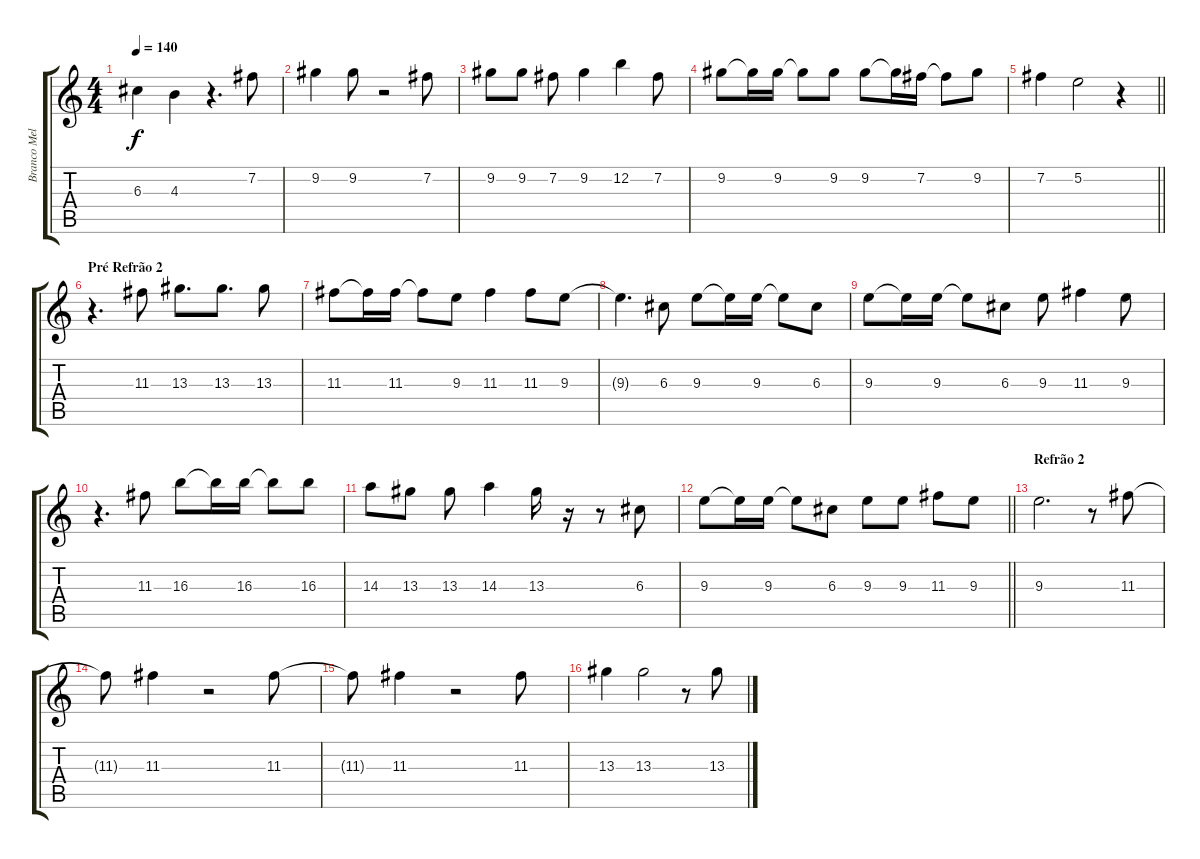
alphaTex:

\track ("Branco Mello" "Branco Mel") {instrument electricguitarjazz}
\staff {score tabs}
\tuning (E4 B3 G3 D3 A2 E2) {hide}
\ts (4 4)
\tempo 140
\clef g2
\ks c
6.3.4{dy f} 4.3.4 r.4{d} 7.2.8 |
9.2.4 9.2.8 r.2 7.2.8 |
9.2.8 9.2.8 7.2.8 9.2.4 12.2.4 7.2.8 |
9.2.8 9.2{t}.16 9.2.16 9.2{t}.8 9.2.8 9.2.8 9.2{t}.16 7.2.16 7.2{t}.8 9.2.8 |
\barLineRight lightlight
7.2.4 5.2.2 r.4 |
\section ("" "Pré Refrão 2")
r.4{d} 11.3.8 13.3.8{d} 13.3.8{d} 13.3.8 |
11.3.8 11.3{t}.16 11.3.16 11.3{t}.8 9.3.8 11.3.4 11.3.8 9.3.8 |
9.3{t}.4{d} 6.3.8 9.3.8 9.3{t}.16 9.3.16 9.3{t}.8 6.3.8 |
9.3.8 9.3{t}.16 9.3.16 9.3{t}.8 6.3.8 9.3.8 11.3.4 9.3.8 |
r.4{d} 11.3.8 16.3.8 16.3{t}.16 16.3.16 16.3{t}.8 16.3.8 |
14.3.8 13.3.8 13.3.8 14.3.4 13.3.16 r.16 r.8 6.3.8 |
\barLineRight lightlight
9.3.8 9.3{t}.16 9.3.16 9.3{t}.8 6.3.8 9.3.8 9.3.8 11.3.8 9.3.8 |
\section ("" "Refrão 2")
9.3.2{d} r.8 11.3.8 |
11.3{t}.8 11.3.4 r.2 11.3.8 |
11.3{t}.8 11.3.4 r.2 11.3.8 |
13.3.4 13.3.2 r.8 13.3.8
